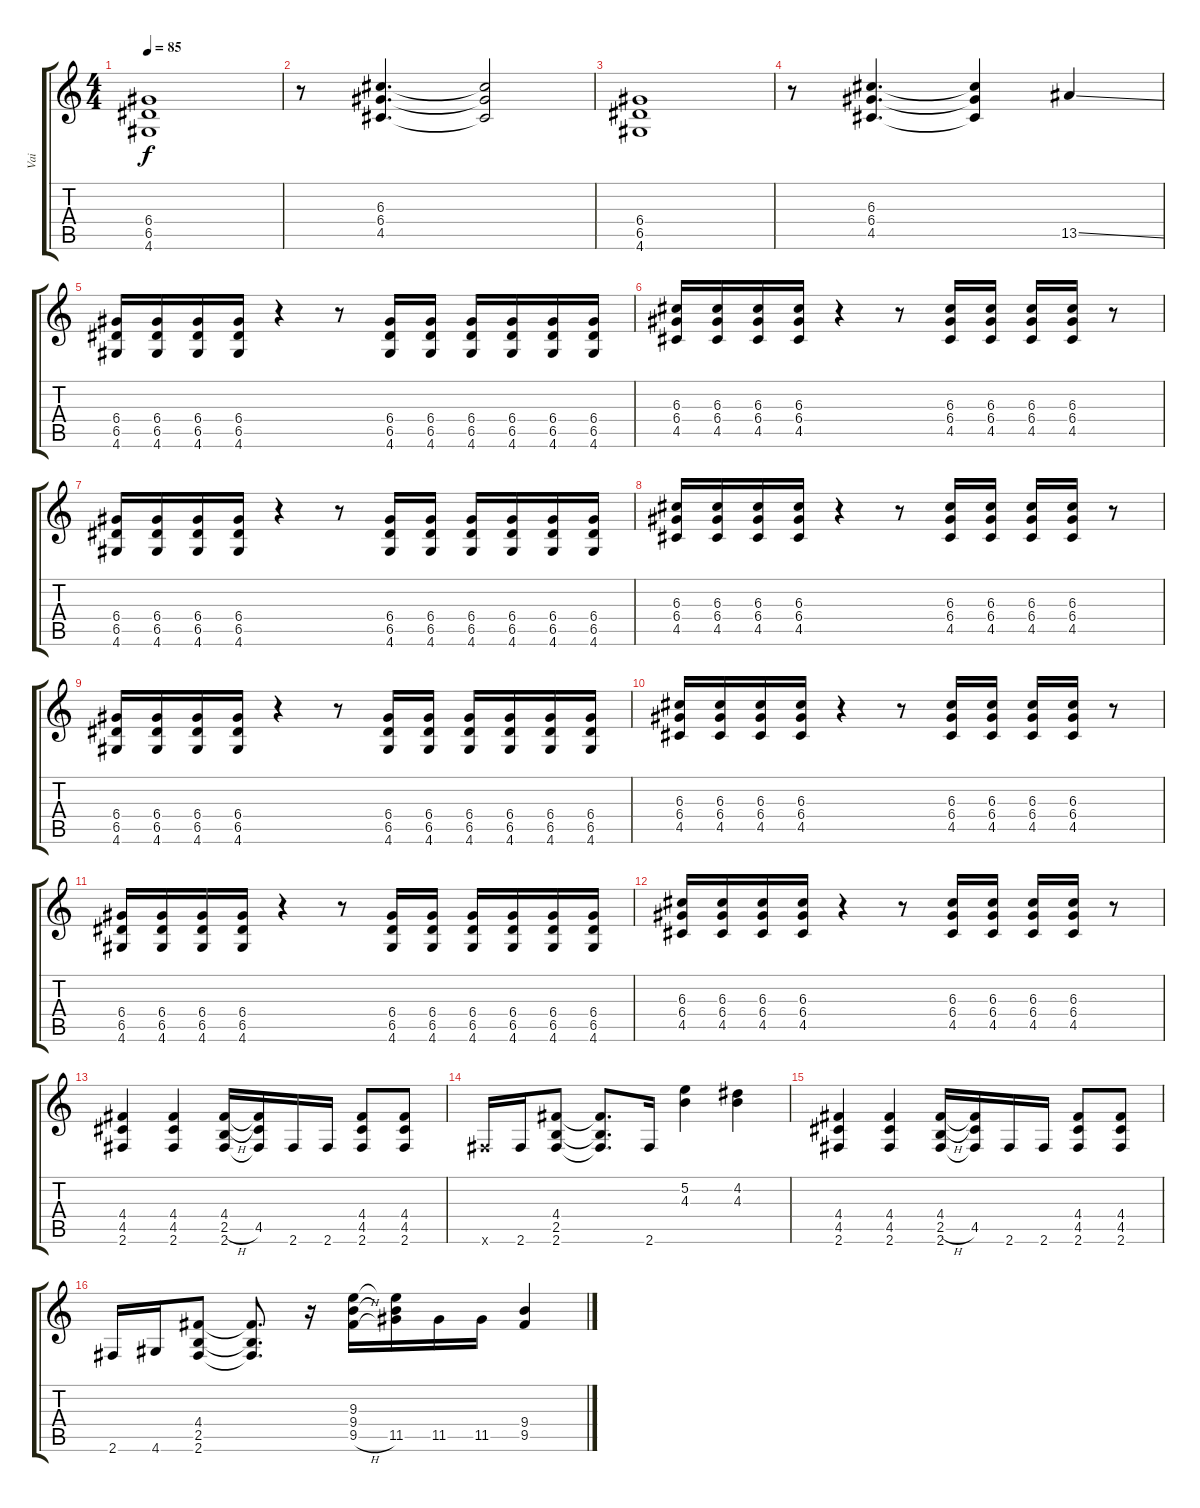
\track ("Vai" "Vai") {instrument overdrivenguitar}
\staff {score tabs}
\tuning (E4 B3 G3 D3 A2 E2) {hide}
\ts (4 4)
\tempo 85
\clef g2
\ks c
(6.4 6.5 4.6).1{dy f} |
r.8 (6.3 6.4 4.5).4{d} (6.3{t} 6.4{t} 4.5{t}).2 |
(6.4 6.5 4.6).1 |
r.8 (6.3 6.4 4.5).4{d} (6.3{t} 6.4{t} 4.5{t}).4 13.5{ss}.4 |
(6.4 6.5 4.6).16 (6.4 6.5 4.6).16 (6.4 6.5 4.6).16 (6.4 6.5 4.6).16 r.4 r.8 (6.4 6.5 4.6).16 (6.4 6.5 4.6).16 (6.4 6.5 4.6).16 (6.4 6.5 4.6).16 (6.4 6.5 4.6).16 (6.4 6.5 4.6).16 |
(6.3 6.4 4.5).16 (6.3 6.4 4.5).16 (6.3 6.4 4.5).16 (6.3 6.4 4.5).16 r.4 r.8 (6.3 6.4 4.5).16 (6.3 6.4 4.5).16 (6.3 6.4 4.5).16 (6.3 6.4 4.5).16 r.8 |
(6.4 6.5 4.6).16 (6.4 6.5 4.6).16 (6.4 6.5 4.6).16 (6.4 6.5 4.6).16 r.4 r.8 (6.4 6.5 4.6).16 (6.4 6.5 4.6).16 (6.4 6.5 4.6).16 (6.4 6.5 4.6).16 (6.4 6.5 4.6).16 (6.4 6.5 4.6).16 |
(6.3 6.4 4.5).16 (6.3 6.4 4.5).16 (6.3 6.4 4.5).16 (6.3 6.4 4.5).16 r.4 r.8 (6.3 6.4 4.5).16 (6.3 6.4 4.5).16 (6.3 6.4 4.5).16 (6.3 6.4 4.5).16 r.8 |
(6.4 6.5 4.6).16 (6.4 6.5 4.6).16 (6.4 6.5 4.6).16 (6.4 6.5 4.6).16 r.4 r.8 (6.4 6.5 4.6).16 (6.4 6.5 4.6).16 (6.4 6.5 4.6).16 (6.4 6.5 4.6).16 (6.4 6.5 4.6).16 (6.4 6.5 4.6).16 |
(6.3 6.4 4.5).16 (6.3 6.4 4.5).16 (6.3 6.4 4.5).16 (6.3 6.4 4.5).16 r.4 r.8 (6.3 6.4 4.5).16 (6.3 6.4 4.5).16 (6.3 6.4 4.5).16 (6.3 6.4 4.5).16 r.8 |
(6.4 6.5 4.6).16 (6.4 6.5 4.6).16 (6.4 6.5 4.6).16 (6.4 6.5 4.6).16 r.4 r.8 (6.4 6.5 4.6).16 (6.4 6.5 4.6).16 (6.4 6.5 4.6).16 (6.4 6.5 4.6).16 (6.4 6.5 4.6).16 (6.4 6.5 4.6).16 |
(6.3 6.4 4.5).16 (6.3 6.4 4.5).16 (6.3 6.4 4.5).16 (6.3 6.4 4.5).16 r.4 r.8 (6.3 6.4 4.5).16 (6.3 6.4 4.5).16 (6.3 6.4 4.5).16 (6.3 6.4 4.5).16 r.8 |
(4.4 4.5 2.6).4 (4.4 4.5 2.6).4 (4.4 2.5{h} 2.6).16 (4.4{t} 4.5 2.6{t}).16 2.6.16 2.6.16 (4.4 4.5 2.6).8 (4.4 4.5 2.6).8 |
2.6{x}.16 2.6.16 (4.4 2.5 2.6).8 (4.4{t} 2.5{t} 2.6{t}).8{d} 2.6.16 (5.2 4.3).4 (4.2 4.3).4 |
(4.4 4.5 2.6).4 (4.4 4.5 2.6).4 (4.4 2.5{h} 2.6).16 (4.4{t} 4.5 2.6{t}).16 2.6.16 2.6.16 (4.4 4.5 2.6).8 (4.4 4.5 2.6).8 |
2.6.16 4.6.16 (4.4 2.5 2.6).8 (4.4{t} 2.5{t} 2.6{t}).8{d} r.16 (9.3 9.4 9.5{h}).16 (9.3{t} 9.4{t} 11.5).16 11.5.16 11.5.16 (9.4 9.5).4
